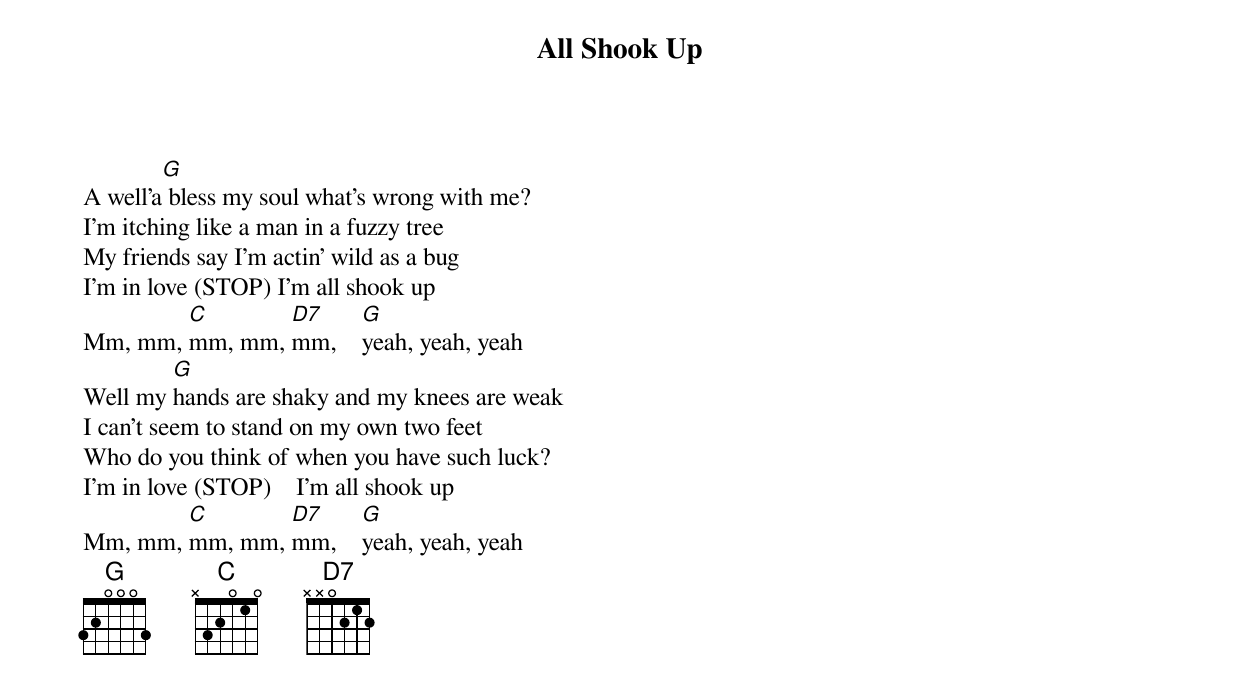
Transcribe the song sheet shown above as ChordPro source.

{title: All Shook Up}

A well’a[G] bless my soul what's wrong with me?
I'm itching like a man in a fuzzy tree
My friends say I'm actin’ wild as a bug
I'm in love (STOP) I'm all shook up
Mm, mm, [C]mm, mm, [D7]mm,    [G]yeah, yeah, yeah
Well my [G]hands are shaky and my knees are weak
I can't seem to stand on my own two feet
Who do you think of when you have such luck?
I'm in love (STOP)    I'm all shook up
Mm, mm, [C]mm, mm, [D7]mm,    [G]yeah, yeah, yeah
